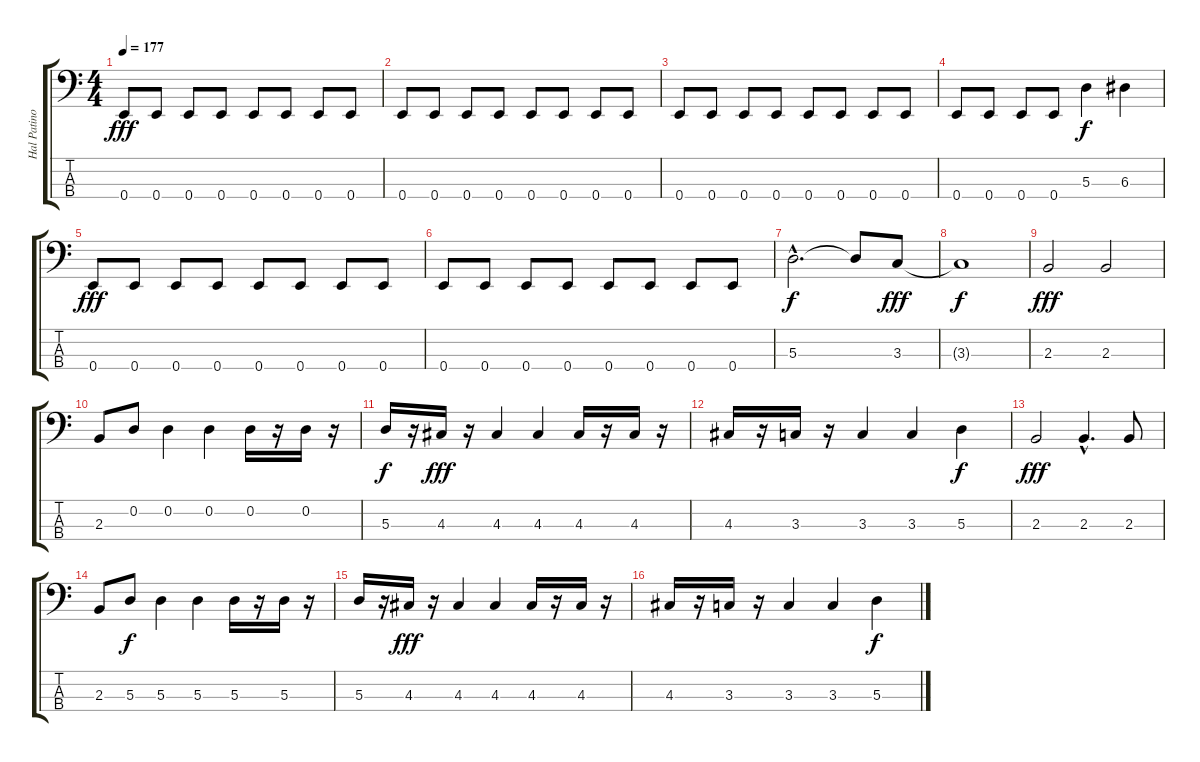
\track ("Hal Patino" "Hal Patino") {instrument electricbassfinger}
\staff {score tabs}
\tuning (G2 D2 A1 E1) {hide}
\ts (4 4)
\tempo 177
\clef f4
\ks c
0.4.8{dy fff} 0.4.8 0.4.8 0.4.8 0.4.8 0.4.8 0.4.8 0.4.8 |
0.4.8 0.4.8 0.4.8 0.4.8 0.4.8 0.4.8 0.4.8 0.4.8 |
0.4.8 0.4.8 0.4.8 0.4.8 0.4.8 0.4.8 0.4.8 0.4.8 |
0.4.8 0.4.8 0.4.8 0.4.8 5.3.4{dy f} 6.3.4 |
0.4.8{dy fff} 0.4.8 0.4.8 0.4.8 0.4.8 0.4.8 0.4.8 0.4.8 |
0.4.8 0.4.8 0.4.8 0.4.8 0.4.8 0.4.8 0.4.8 0.4.8 |
5.3{hac}.2{d dy f} 5.3{t}.8 3.3.8{dy fff} |
3.3{t}.1{dy f} |
2.3.2{dy fff} 2.3.2 |
2.3.8 0.2.8 0.2.4 0.2.4 0.2.16 r.16 0.2.16 r.16 |
5.3.16{dy f} r.16 4.3.16{dy fff} r.16 4.3.4 4.3.4 4.3.16 r.16 4.3.16 r.16 |
4.3.16 r.16 3.3.16 r.16 3.3.4 3.3.4 5.3.4{dy f} |
2.3.2{dy fff} 2.3{hac}.4{d} 2.3.8 |
2.3.8 5.3.8{dy f} 5.3.4 5.3.4 5.3.16 r.16 5.3.16 r.16 |
5.3.16 r.16 4.3.16{dy fff} r.16 4.3.4 4.3.4 4.3.16 r.16 4.3.16 r.16 |
4.3.16 r.16 3.3.16 r.16 3.3.4 3.3.4 5.3.4{dy f}
